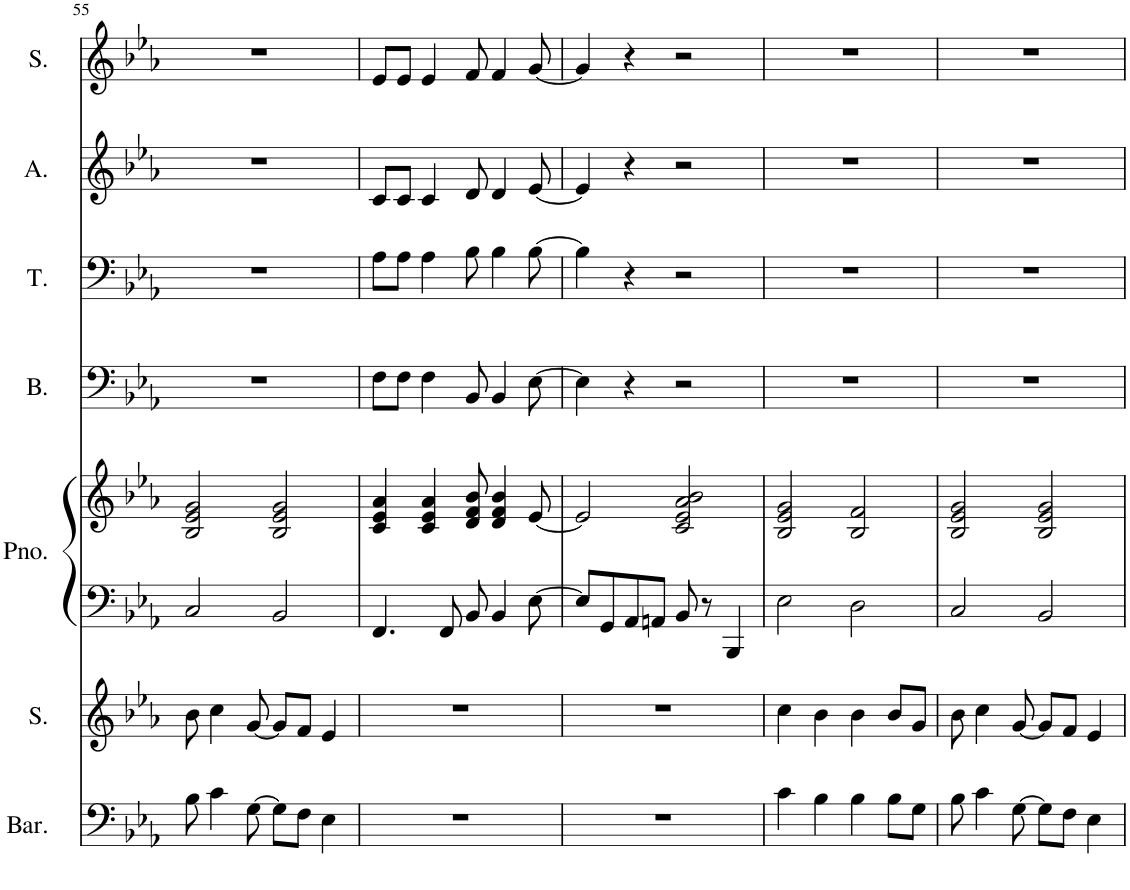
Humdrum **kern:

**kern	**kern	**kern	**kern	**kern	**kern	**kern	**kern
*part7	*part6	*part5	*part5	*part4	*part3	*part2	*part1
*staff8	*staff7	*staff6	*staff5	*staff4	*staff3	*staff2	*staff1
*I"Baritone	*I"Soprano	*I"Piano	*	*I"Bass	*I"Tenor	*I"Alto	*I"Soprano
*I'Bar.	*I'S.	*I'Pno.	*	*I'B.	*I'T.	*I'A.	*I'S.
!!LO:PB:g=z
*clefF4	*clefG2	*clefF4	*clefG2	*clefF4	*clefF4	*clefG2	*clefG2
*k[b-e-a-]	*k[b-e-a-]	*k[b-e-a-]	*k[b-e-a-]	*k[b-e-a-]	*k[b-e-a-]	*k[b-e-a-]	*k[b-e-a-]
*M4/4	*M4/4	*M4/4	*M4/4	*M4/4	*M4/4	*M4/4	*M4/4
=55	=55	=55	=55	=55	=55	=55	=55
8B-\	8b-\	2C/	2B-/ 2e-/ 2g/	1r	1r	1r	1r
4c\	4cc\	.	.	.	.	.	.
[8G\	[8g/	.	.	.	.	.	.
8G\L]	8g/L]	2BB-/	2B-/ 2e-/ 2g/	.	.	.	.
8F\J	8f/J	.	.	.	.	.	.
4E-\	4e-/	.	.	.	.	.	.
=56	=56	=56	=56	=56	=56	=56	=56
1r	1r	4.FF/	4c/ 4e-/ 4a-/	8F\L	8A-\L	8c/L	8e-/L
.	.	.	.	8F\J	8A-\J	8c/J	8e-/J
.	.	.	4c/ 4e-/ 4a-/	4F\	4A-\	4c/	4e-/
.	.	8FF/	.	.	.	.	.
.	.	8BB-/	8d/ 8f/ 8b-/	8BB-/	8B-\	8d/	8f/
.	.	4BB-/	4d/ 4f/ 4b-/	4BB-/	4B-\	4d/	4f/
.	.	[8E-\	[8e-/	[8E-\	[8B-\	[8e-/	[8g/
=57	=57	=57	=57	=57	=57	=57	=57
1r	1r	8E-/L]	2e-/]	4E-\]	4B-\]	4e-/]	4g/]
.	.	8GG/	.	.	.	.	.
.	.	8AA-/	.	4r	4r	4r	4r
.	.	8AAn/J	.	.	.	.	.
.	.	8BB-/	2c/ 2e-/ 2a-/ 2b-/	2r	2r	2r	2r
.	.	8r	.	.	.	.	.
.	.	4BBB-/	.	.	.	.	.
=58	=58	=58	=58	=58	=58	=58	=58
4c\	4cc\	2E-\	2B-/ 2e-/ 2g/	1r	1r	1r	1r
4B-\	4b-\	.	.	.	.	.	.
4B-\	4b-\	2D\	2B-/ 2f/	.	.	.	.
8B-\L	8b-/L	.	.	.	.	.	.
8G\J	8g/J	.	.	.	.	.	.
=59	=59	=59	=59	=59	=59	=59	=59
8B-\	8b-\	2C/	2B-/ 2e-/ 2g/	1r	1r	1r	1r
4c\	4cc\	.	.	.	.	.	.
[8G\	[8g/	.	.	.	.	.	.
8G\L]	8g/L]	2BB-/	2B-/ 2e-/ 2g/	.	.	.	.
8F\J	8f/J	.	.	.	.	.	.
4E-\	4e-/	.	.	.	.	.	.
=	=	=	=	=	=	=	=
*-	*-	*-	*-	*-	*-	*-	*-
